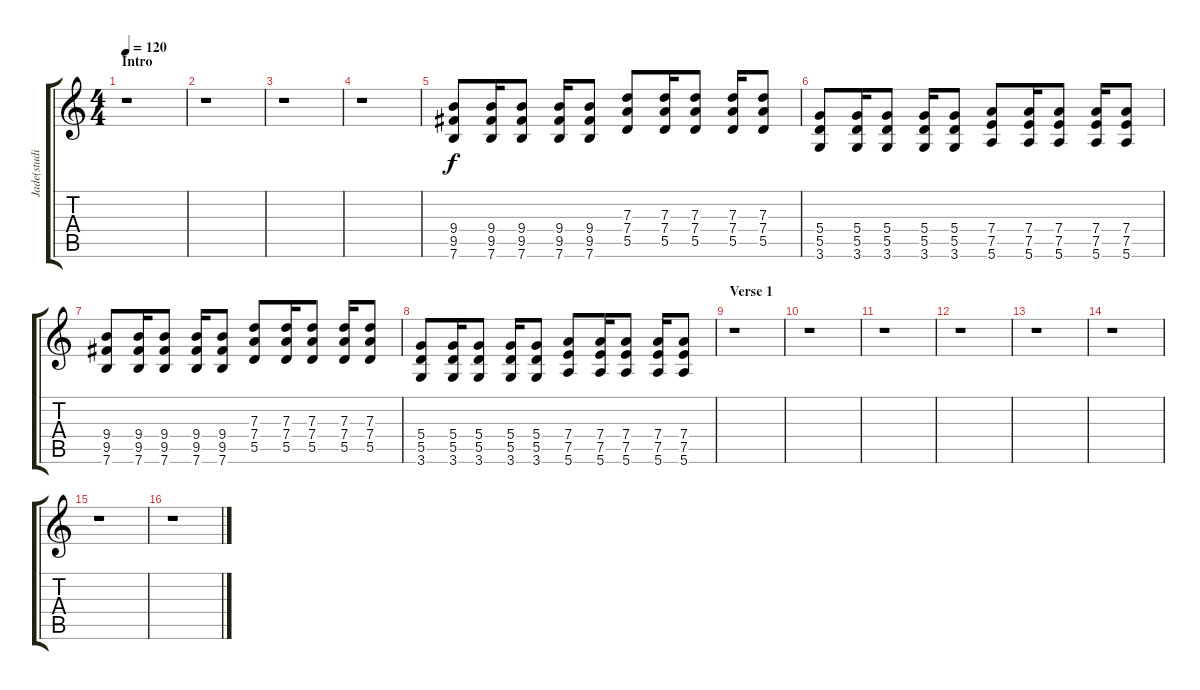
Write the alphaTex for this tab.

\track ("Jade(studio)" "Jade(studi") {instrument distortionguitar}
\staff {score tabs}
\tuning (E4 B3 G3 D3 A2 E2) {hide}
\ts (4 4)
\section ("" "Intro")
\tempo 120
\clef g2
\ks c
r.1{dy f instrument distortionguitar} |
r.1 |
r.1 |
r.1 |
(9.4 9.5 7.6).8{volume 13} (9.4 9.5 7.6).16 (9.4 9.5 7.6).8 (9.4 9.5 7.6).16 (9.4 9.5 7.6).8 (7.3 7.4 5.5).8 (7.3 7.4 5.5).16 (7.3 7.4 5.5).8 (7.3 7.4 5.5).16 (7.3 7.4 5.5).8 |
(5.4 5.5 3.6).8 (5.4 5.5 3.6).16 (5.4 5.5 3.6).8 (5.4 5.5 3.6).16 (5.4 5.5 3.6).8 (7.4 7.5 5.6).8 (7.4 7.5 5.6).16 (7.4 7.5 5.6).8 (7.4 7.5 5.6).16 (7.4 7.5 5.6).8 |
(9.4 9.5 7.6).8 (9.4 9.5 7.6).16 (9.4 9.5 7.6).8 (9.4 9.5 7.6).16 (9.4 9.5 7.6).8 (7.3 7.4 5.5).8 (7.3 7.4 5.5).16 (7.3 7.4 5.5).8 (7.3 7.4 5.5).16 (7.3 7.4 5.5).8 |
(5.4 5.5 3.6).8 (5.4 5.5 3.6).16 (5.4 5.5 3.6).8 (5.4 5.5 3.6).16 (5.4 5.5 3.6).8 (7.4 7.5 5.6).8 (7.4 7.5 5.6).16 (7.4 7.5 5.6).8 (7.4 7.5 5.6).16 (7.4 7.5 5.6).8 |
\section ("" "Verse 1")
r.1 |
r.1 |
r.1 |
r.1 |
r.1 |
r.1 |
r.1 |
r.1
